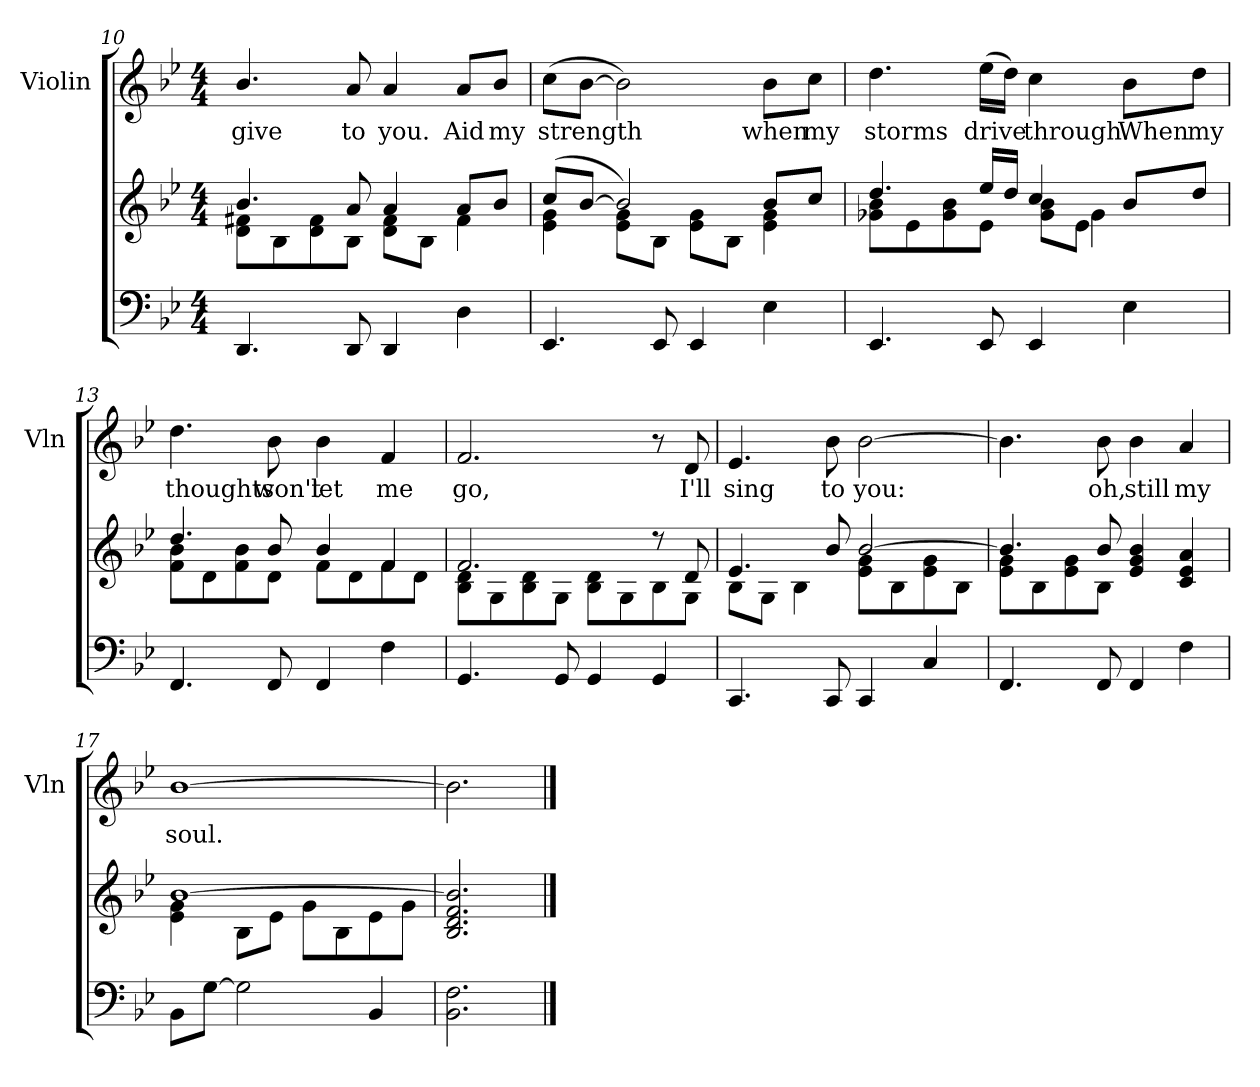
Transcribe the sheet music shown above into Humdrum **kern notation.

**kern	**kern	**kern	**text
*part2	*part2	*part1	*part1
*staff3	*staff2	*staff1	*staff1
*	*	*I"Violin	*
*	*	*I'Vln	*
*clefF4	*clefG2	*clefG2	*
*k[b-e-]	*k[b-e-]	*k[b-e-]	*
*M4/4	*M4/4	*M4/4	*
=10	=10	=10	=10
*	*^	*	*
4.DD/	4.b-/	8d 8f#XL	4.b-/	give
.	.	8B-	.	.
.	.	8d 8f#	.	.
8DD/	8a/	8B-J	8a/	to
4DD/	4a/	8d 8f#L	4a/	you.
.	.	8B-J	.	.
4D\	8aL	4f#\	8aL	Aid
.	8b-J	.	8b-J	my
=11	=11	=11	=11	=11
4.EE-/	(>8ccL	4e-\ 4g\	(>8ccL	strength
.	[8b-J	.	[8b-J	.
.	2b-/])	8e- 8gL	2b-])	.
8EE-/	.	8B-J	.	.
4EE-/	.	8e- 8gL	.	.
.	.	8B-J	.	.
4E-\	8b-L	4e-\ 4g\	8b-L	when
.	8ccJ	.	8ccJ	my
!!LO:LB:g=z
=12	=12	=12	=12	=12
*	*	*^	*	*
4.EE-/	4.dd/	8g-X 8b-L	2ryy	4.dd	storms
.	.	8e-	.	.	.
.	.	8g- 8b-	.	.	.
8EE-/	16ee-LL	8e-J	.	(16ee-LL	drive
.	16ddJJ	.	.	16ddJJ)	.
4EE-/	4cc	8g- 8b-L	8ryy	4cc	through.
.	.	8e-J	4g-\	.	.
4E-\	8b-L	4ryy	.	8b-L	When
.	8ddJ	.	8ryy	8ddJ	my
*	*	*v	*v	*	*
=13	=13	=13	=13	=13
4.FF/	4.dd/	8f 8b-L	4.dd	thoughts
.	.	8d	.	.
.	.	8f 8b-	.	.
8FF/	8b-/	8dJ	8b-	won't
4FF/	4b-/	8fL	4b-	let
.	.	8d	.	.
4F\	4f/	8f	4f	me
.	.	8dJ	.	.
=14	=14	=14	=14	=14
4.GG/	2.f/	8B- 8dL	2.f	go,
.	.	8G	.	.
.	.	8B- 8d	.	.
8GG/	.	8GJ	.	.
4GG/	.	8B- 8dL	.	.
.	.	8G	.	.
4GG/	8r	8B-	8r	.
.	8d	8G\J	8d	I'll
!!LO:LB:g=z
=15	=15	=15	=15	=15
4.CC/	4.e-/	8B-L	4.e-	sing
.	.	8GJ	.	.
.	.	4B-\	.	.
8CC/	8b-/	.	8b-	to
4CC/	[2b-/	8e- 8gL	[2b-	you:
.	.	8B-	.	.
4C/	.	8e- 8g	.	.
.	.	8B-J	.	.
=16	=16	=16	=16	=16
4.FF/	4.b-/]	8e- 8gL	4.b-]	.
.	.	8B-	.	.
.	.	8e- 8g	.	.
8FF/	8b-/	8B-J	8b-	oh,
4FF/	4e-/ 4g/ 4b-/	2ryy	4b-	still
4F\	4c/ 4e-/ 4a/	.	4a	my
=17	=17	=17	=17	=17
8BB-L	[1b-	4e-\ 4g\	[1b-	soul.
[8GJ	.	.	.	.
2G\]	.	8B-L	.	.
.	.	8e-J	.	.
.	.	8gL	.	.
.	.	8B-	.	.
4BB-/	.	8e-	.	.
.	.	8gJ	.	.
*	*v	*v	*	*
=18	=18	=18	=18
2.BB-\ 2.F\	2.B-/ 2.d/ 2.f/ 2.b-]/	2.b-]	.
==	==	==	==
*-	*-	*-	*-
